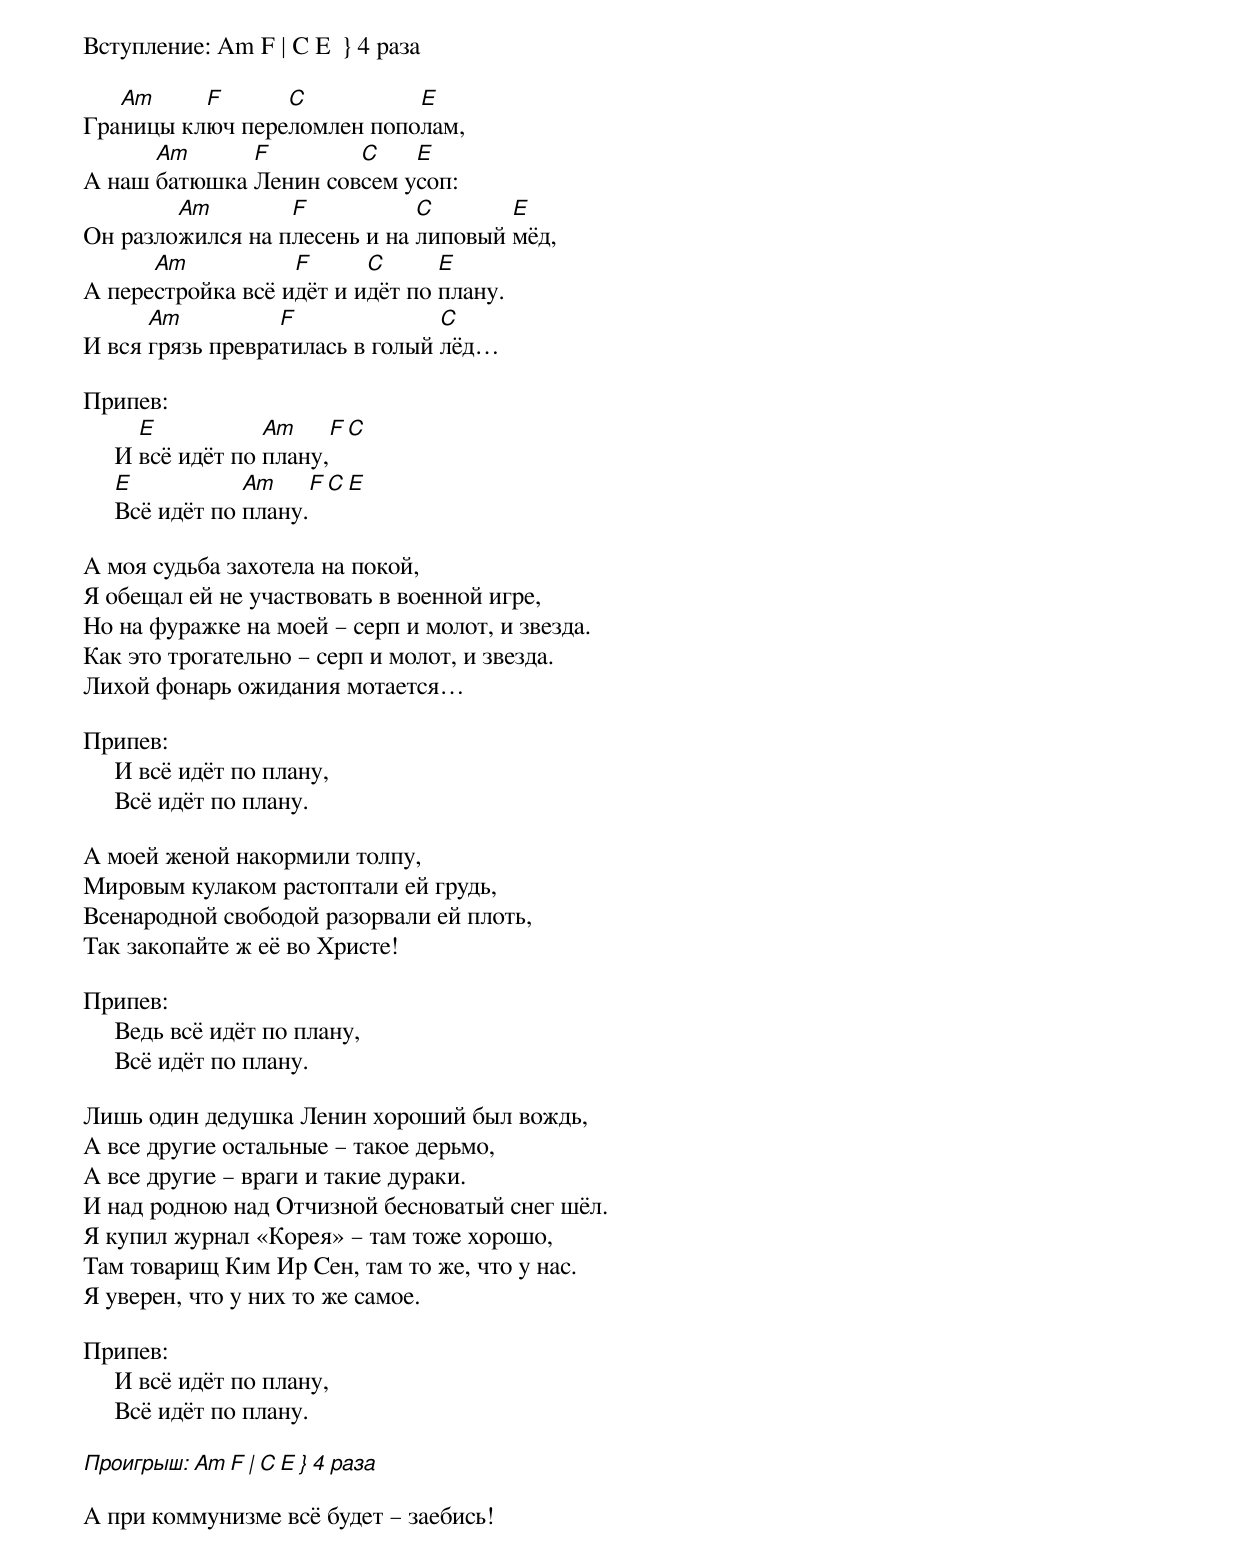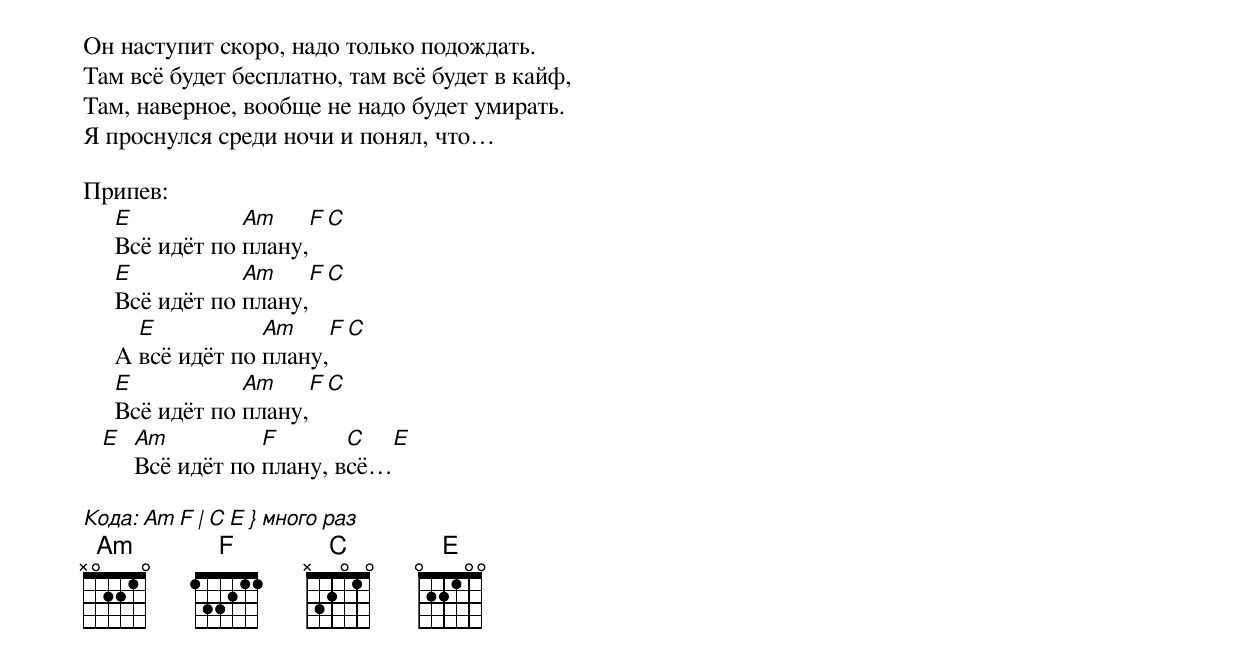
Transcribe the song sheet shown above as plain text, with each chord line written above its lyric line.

Вступление: Am F | C E  } 4 раза

   Am     F      C          E
Границы ключ переломлен пополам,
      Am      F        C    E
А наш батюшка Ленин совсем усоп:
        Am        F           C       E
Он разложился на плесень и на липовый мёд,
      Am           F      C      E
А перестройка всё идёт и идёт по плану.
      Am          F              C
И вся грязь превратилась в голый лёд…

Припев:
       E           Am     F C
     И всё идёт по плану,
     E           Am     F C E
     Всё идёт по плану.

А моя судьба захотела на покой,
Я обещал ей не участвовать в военной игре,
Но на фуражке на моей – серп и молот, и звезда.
Как это трогательно – серп и молот, и звезда.
Лихой фонарь ожидания мотается…

Припев:
     И всё идёт по плану,
     Всё идёт по плану.

А моей женой накормили толпу,
Мировым кулаком растоптали ей грудь,
Всенародной свободой разорвали ей плоть,
Так закопайте ж её во Христе!

Припев:
     Ведь всё идёт по плану,
     Всё идёт по плану.

Лишь один дедушка Ленин хороший был вождь,
А все другие остальные – такое дерьмо,
А все другие – враги и такие дураки.
И над родною над Отчизной бесноватый снег шёл.
Я купил журнал «Корея» – там тоже хорошо,
Там товарищ Ким Ир Сен, там то же, что у нас.
Я уверен, что у них то же самое.

Припев:
     И всё идёт по плану,
     Всё идёт по плану.

Проигрыш: Am F | C E  } 4 раза

А при коммунизме всё будет – заебись!
Он наступит скоро, надо только подождать.
Там всё будет бесплатно, там всё будет в кайф,
Там, наверное, вообще не надо будет умирать.
Я проснулся среди ночи и понял, что…

Припев:
     E           Am     F C
     Всё идёт по плану,
     E           Am     F C
     Всё идёт по плану,
       E           Am     F C
     А всё идёт по плану,
     E           Am     F C
     Всё идёт по плану,
   E Am          F       C   E
     Всё идёт по плану, всё…

Кода: Am F | C E  } много раз
